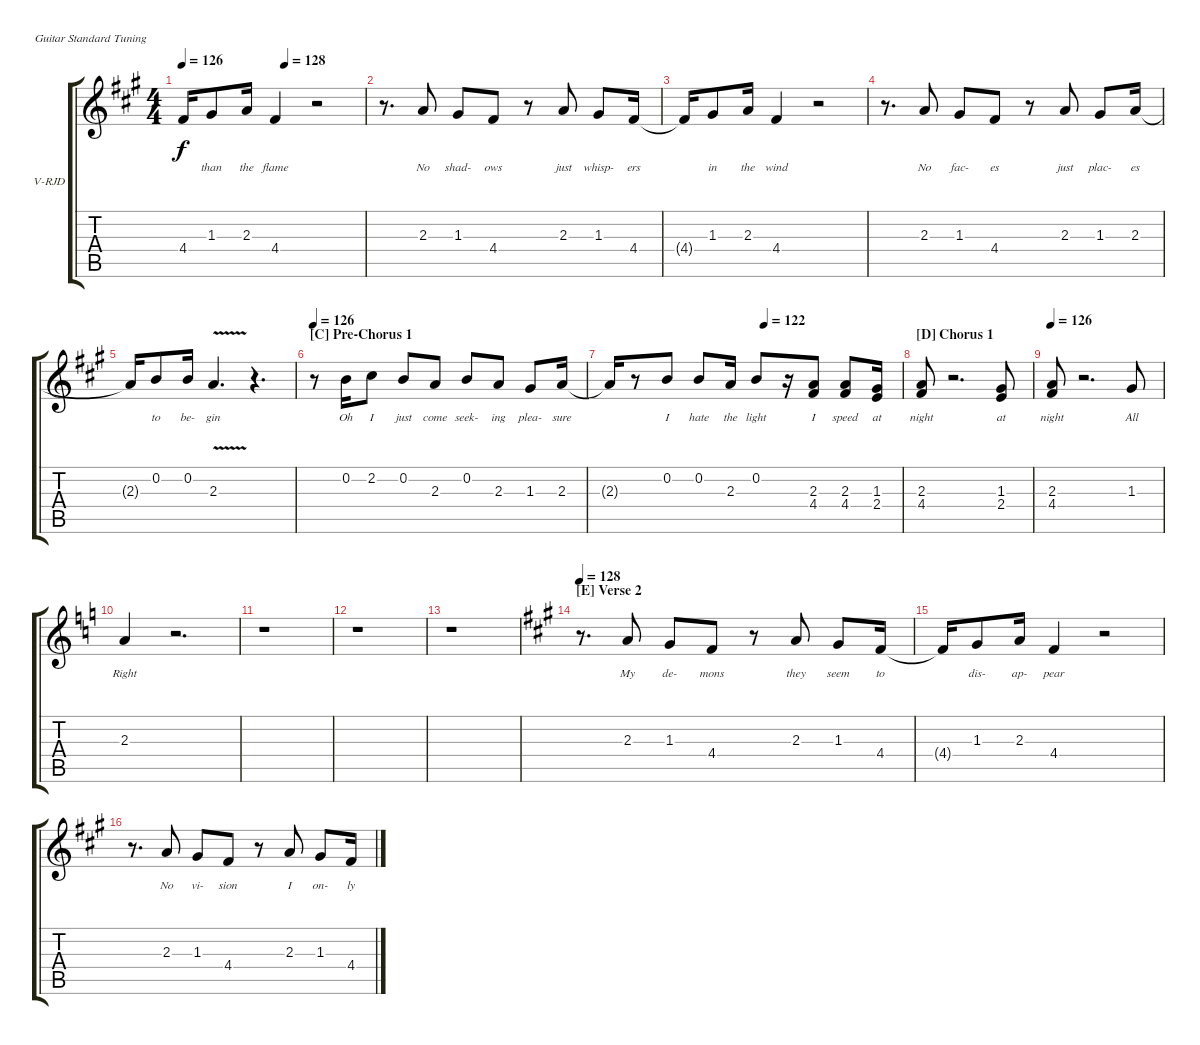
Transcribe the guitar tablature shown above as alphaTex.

\bracketExtendMode groupsimilarinstruments
\firstSystemTrackNameOrientation horizontal
\otherSystemsTrackNameOrientation horizontal
\track ("Ronnie James Dio" "V-RJD") {instrument electricguitarclean}
\staff {score tabs}
\tuning (E4 B3 G3 D3 A2 E2)
\ts (4 4)
\tempo 126
\tempo (128 0.5625)
\clef g2
\ks f#minor
4.4{t}.16{lyrics (0 "") lyrics (1 "") lyrics (2 "") lyrics (3 "") lyrics (4 "") dy f} 1.3.8{lyrics (0 "than") lyrics (1 "") lyrics (2 "") lyrics (3 "") lyrics (4 "")} 2.3.16{lyrics (0 "the") lyrics (1 "") lyrics (2 "") lyrics (3 "") lyrics (4 "")} 4.4.4{lyrics (0 "flame") lyrics (1 "") lyrics (2 "") lyrics (3 "") lyrics (4 "")} r.2 |
r.8{d} 2.3.8{lyrics (0 "No") lyrics (1 "") lyrics (2 "") lyrics (3 "") lyrics (4 "")} 1.3.8{lyrics (0 "shad-") lyrics (1 "") lyrics (2 "") lyrics (3 "") lyrics (4 "")} 4.4.8{lyrics (0 "ows") lyrics (1 "") lyrics (2 "") lyrics (3 "") lyrics (4 "")} r.8 2.3.8{lyrics (0 "just") lyrics (1 "") lyrics (2 "") lyrics (3 "") lyrics (4 "")} 1.3.8{lyrics (0 "whisp-") lyrics (1 "") lyrics (2 "") lyrics (3 "") lyrics (4 "")} 4.4.16{lyrics (0 "ers") lyrics (1 "") lyrics (2 "") lyrics (3 "") lyrics (4 "")} |
4.4{t}.16{lyrics (0 "") lyrics (1 "") lyrics (2 "") lyrics (3 "") lyrics (4 "")} 1.3.8{lyrics (0 "in") lyrics (1 "") lyrics (2 "") lyrics (3 "") lyrics (4 "")} 2.3.16{lyrics (0 "the") lyrics (1 "") lyrics (2 "") lyrics (3 "") lyrics (4 "")} 4.4.4{lyrics (0 "wind") lyrics (1 "") lyrics (2 "") lyrics (3 "") lyrics (4 "")} r.2 |
r.8{d} 2.3.8{lyrics (0 "No") lyrics (1 "") lyrics (2 "") lyrics (3 "") lyrics (4 "")} 1.3.8{lyrics (0 "fac-") lyrics (1 "") lyrics (2 "") lyrics (3 "") lyrics (4 "")} 4.4.8{lyrics (0 "es") lyrics (1 "") lyrics (2 "") lyrics (3 "") lyrics (4 "")} r.8 2.3.8{lyrics (0 "just") lyrics (1 "") lyrics (2 "") lyrics (3 "") lyrics (4 "")} 1.3.8{lyrics (0 "plac-") lyrics (1 "") lyrics (2 "") lyrics (3 "") lyrics (4 "")} 2.3.16{lyrics (0 "es") lyrics (1 "") lyrics (2 "") lyrics (3 "") lyrics (4 "")} |
2.3{t}.16{lyrics (0 "") lyrics (1 "") lyrics (2 "") lyrics (3 "") lyrics (4 "")} 0.2.8{lyrics (0 "to") lyrics (1 "") lyrics (2 "") lyrics (3 "") lyrics (4 "")} 0.2.16{lyrics (0 "be-") lyrics (1 "") lyrics (2 "") lyrics (3 "") lyrics (4 "")} 2.3{v}.4{d lyrics (0 "gin") lyrics (1 "") lyrics (2 "") lyrics (3 "") lyrics (4 "")} r.4{d} |
\section ("C" "Pre-Chorus 1")
\tempo 126
r.8 0.2.16{lyrics (0 "Oh") lyrics (1 "") lyrics (2 "") lyrics (3 "") lyrics (4 "")} 2.2.8{lyrics (0 "I") lyrics (1 "") lyrics (2 "") lyrics (3 "") lyrics (4 "")} 0.2.8{lyrics (0 "just") lyrics (1 "") lyrics (2 "") lyrics (3 "") lyrics (4 "")} 2.3.8{lyrics (0 "come") lyrics (1 "") lyrics (2 "") lyrics (3 "") lyrics (4 "")} 0.2.8{lyrics (0 "seek-") lyrics (1 "") lyrics (2 "") lyrics (3 "") lyrics (4 "")} 2.3.8{lyrics (0 "ing") lyrics (1 "") lyrics (2 "") lyrics (3 "") lyrics (4 "")} 1.3.8{lyrics (0 "plea-") lyrics (1 "") lyrics (2 "") lyrics (3 "") lyrics (4 "")} 2.3.16{lyrics (0 "sure") lyrics (1 "") lyrics (2 "") lyrics (3 "") lyrics (4 "")} |
\tempo (122 0.53125)
2.3{t}.16{lyrics (0 "") lyrics (1 "") lyrics (2 "") lyrics (3 "") lyrics (4 "")} r.8 0.2.8{lyrics (0 "I") lyrics (1 "") lyrics (2 "") lyrics (3 "") lyrics (4 "")} 0.2.8{lyrics (0 "hate") lyrics (1 "") lyrics (2 "") lyrics (3 "") lyrics (4 "")} 2.3.16{lyrics (0 "the") lyrics (1 "") lyrics (2 "") lyrics (3 "") lyrics (4 "")} 0.2.8{lyrics (0 "light") lyrics (1 "") lyrics (2 "") lyrics (3 "") lyrics (4 "")} r.16 (2.3 4.4).8{lyrics (0 "I") lyrics (1 "") lyrics (2 "") lyrics (3 "") lyrics (4 "")} (2.3 4.4).8{lyrics (0 "speed") lyrics (1 "") lyrics (2 "") lyrics (3 "") lyrics (4 "")} (1.3 2.4).16{lyrics (0 "at") lyrics (1 "") lyrics (2 "") lyrics (3 "") lyrics (4 "")} |
\section ("D" "Chorus 1")
(2.3 4.4).8{lyrics (0 "night") lyrics (1 "") lyrics (2 "") lyrics (3 "") lyrics (4 "")} r.2{d} (1.3 2.4).8{lyrics (0 "at") lyrics (1 "") lyrics (2 "") lyrics (3 "") lyrics (4 "")} |
\tempo 126
(2.3 4.4).8{lyrics (0 "night") lyrics (1 "") lyrics (2 "") lyrics (3 "") lyrics (4 "")} r.2{d} 1.3.8{lyrics (0 "All") lyrics (1 "") lyrics (2 "") lyrics (3 "") lyrics (4 "")} |
\ks aminor
2.3.4{lyrics (0 "Right") lyrics (1 "") lyrics (2 "") lyrics (3 "") lyrics (4 "")} r.2{d} |
r.1 |
r.1 |
r.1 |
\section ("E" "Verse 2")
\tempo 128
\ks f#minor
r.8{d} 2.3.8{lyrics (0 "My") lyrics (1 "") lyrics (2 "") lyrics (3 "") lyrics (4 "")} 1.3.8{lyrics (0 "de-") lyrics (1 "") lyrics (2 "") lyrics (3 "") lyrics (4 "")} 4.4.8{lyrics (0 "mons") lyrics (1 "") lyrics (2 "") lyrics (3 "") lyrics (4 "")} r.8 2.3.8{lyrics (0 "they") lyrics (1 "") lyrics (2 "") lyrics (3 "") lyrics (4 "")} 1.3.8{lyrics (0 "seem") lyrics (1 "") lyrics (2 "") lyrics (3 "") lyrics (4 "")} 4.4.16{lyrics (0 "to") lyrics (1 "") lyrics (2 "") lyrics (3 "") lyrics (4 "")} |
4.4{t}.16{lyrics (0 "") lyrics (1 "") lyrics (2 "") lyrics (3 "") lyrics (4 "")} 1.3.8{lyrics (0 "dis-") lyrics (1 "") lyrics (2 "") lyrics (3 "") lyrics (4 "")} 2.3.16{lyrics (0 "ap-") lyrics (1 "") lyrics (2 "") lyrics (3 "") lyrics (4 "")} 4.4.4{lyrics (0 "pear") lyrics (1 "") lyrics (2 "") lyrics (3 "") lyrics (4 "")} r.2 |
r.8{d} 2.3.8{lyrics (0 "No") lyrics (1 "") lyrics (2 "") lyrics (3 "") lyrics (4 "")} 1.3.8{lyrics (0 "vi-") lyrics (1 "") lyrics (2 "") lyrics (3 "") lyrics (4 "")} 4.4.8{lyrics (0 "sion") lyrics (1 "") lyrics (2 "") lyrics (3 "") lyrics (4 "")} r.8 2.3.8{lyrics (0 "I") lyrics (1 "") lyrics (2 "") lyrics (3 "") lyrics (4 "")} 1.3.8{lyrics (0 "on-") lyrics (1 "") lyrics (2 "") lyrics (3 "") lyrics (4 "")} 4.4.16{lyrics (0 "ly") lyrics (1 "") lyrics (2 "") lyrics (3 "") lyrics (4 "")}
